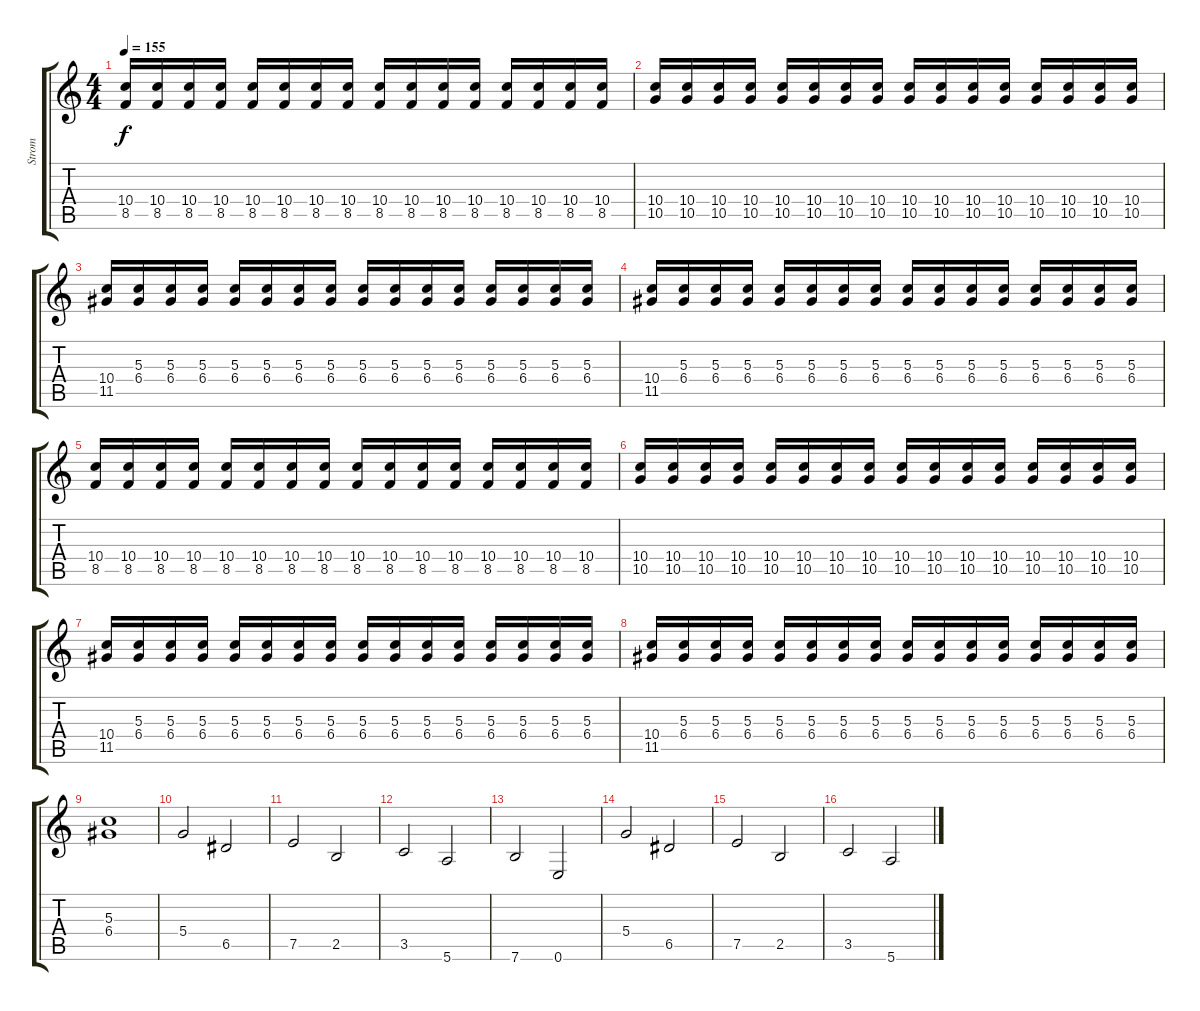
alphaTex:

\track ("Strom" "Strom") {instrument overdrivenguitar}
\staff {score tabs}
\tuning (E4 B3 G3 D3 A2 E2) {hide}
\ts (4 4)
\tempo 155
\clef g2
\ks c
(10.4 8.5).16{dy f} (10.4 8.5).16 (10.4 8.5).16 (10.4 8.5).16 (10.4 8.5).16 (10.4 8.5).16 (10.4 8.5).16 (10.4 8.5).16 (10.4 8.5).16 (10.4 8.5).16 (10.4 8.5).16 (10.4 8.5).16 (10.4 8.5).16 (10.4 8.5).16 (10.4 8.5).16 (10.4 8.5).16 |
(10.4 10.5).16 (10.4 10.5).16 (10.4 10.5).16 (10.4 10.5).16 (10.4 10.5).16 (10.4 10.5).16 (10.4 10.5).16 (10.4 10.5).16 (10.4 10.5).16 (10.4 10.5).16 (10.4 10.5).16 (10.4 10.5).16 (10.4 10.5).16 (10.4 10.5).16 (10.4 10.5).16 (10.4 10.5).16 |
(10.4 11.5).16 (5.3 6.4).16 (5.3 6.4).16 (5.3 6.4).16 (5.3 6.4).16 (5.3 6.4).16 (5.3 6.4).16 (5.3 6.4).16 (5.3 6.4).16 (5.3 6.4).16 (5.3 6.4).16 (5.3 6.4).16 (5.3 6.4).16 (5.3 6.4).16 (5.3 6.4).16 (5.3 6.4).16 |
(10.4 11.5).16 (5.3 6.4).16 (5.3 6.4).16 (5.3 6.4).16 (5.3 6.4).16 (5.3 6.4).16 (5.3 6.4).16 (5.3 6.4).16 (5.3 6.4).16 (5.3 6.4).16 (5.3 6.4).16 (5.3 6.4).16 (5.3 6.4).16 (5.3 6.4).16 (5.3 6.4).16 (5.3 6.4).16 |
(10.4 8.5).16 (10.4 8.5).16 (10.4 8.5).16 (10.4 8.5).16 (10.4 8.5).16 (10.4 8.5).16 (10.4 8.5).16 (10.4 8.5).16 (10.4 8.5).16 (10.4 8.5).16 (10.4 8.5).16 (10.4 8.5).16 (10.4 8.5).16 (10.4 8.5).16 (10.4 8.5).16 (10.4 8.5).16 |
(10.4 10.5).16 (10.4 10.5).16 (10.4 10.5).16 (10.4 10.5).16 (10.4 10.5).16 (10.4 10.5).16 (10.4 10.5).16 (10.4 10.5).16 (10.4 10.5).16 (10.4 10.5).16 (10.4 10.5).16 (10.4 10.5).16 (10.4 10.5).16 (10.4 10.5).16 (10.4 10.5).16 (10.4 10.5).16 |
(10.4 11.5).16 (5.3 6.4).16 (5.3 6.4).16 (5.3 6.4).16 (5.3 6.4).16 (5.3 6.4).16 (5.3 6.4).16 (5.3 6.4).16 (5.3 6.4).16 (5.3 6.4).16 (5.3 6.4).16 (5.3 6.4).16 (5.3 6.4).16 (5.3 6.4).16 (5.3 6.4).16 (5.3 6.4).16 |
(10.4 11.5).16 (5.3 6.4).16 (5.3 6.4).16 (5.3 6.4).16 (5.3 6.4).16 (5.3 6.4).16 (5.3 6.4).16 (5.3 6.4).16 (5.3 6.4).16 (5.3 6.4).16 (5.3 6.4).16 (5.3 6.4).16 (5.3 6.4).16 (5.3 6.4).16 (5.3 6.4).16 (5.3 6.4).16 |
(5.3 6.4).1 |
5.4.2 6.5.2 |
7.5.2 2.5.2 |
3.5.2 5.6.2 |
7.6.2 0.6.2 |
5.4.2 6.5.2 |
7.5.2 2.5.2 |
3.5.2 5.6.2
